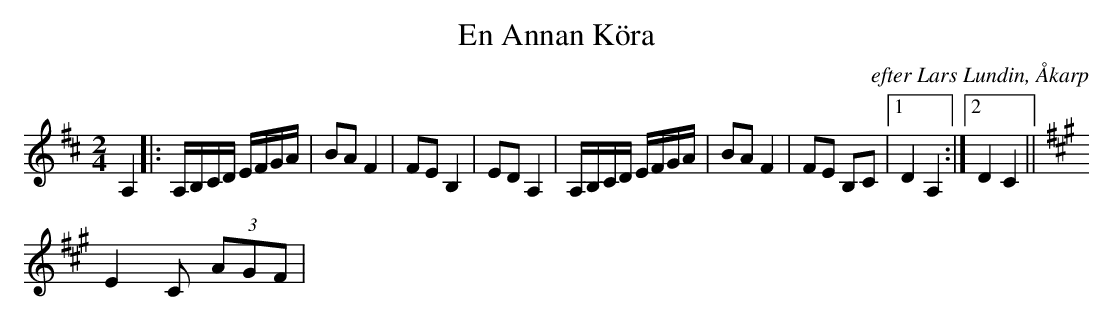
X:1
T:En Annan Köra
O:efter Lars Lundin, Åkarp
M:2/4
L:1/8
K:D
A,2 |: A,/B,/C/D/ E/F/G/A/ | BA F2 | FE B,2 | ED A,2 | A,/B,/C/D/ E/F/G/A/ | BA F2 | FE B,C |1 D2 A,2 :|2 D2 C2 ||
K:A
E2 C (3AGF |
